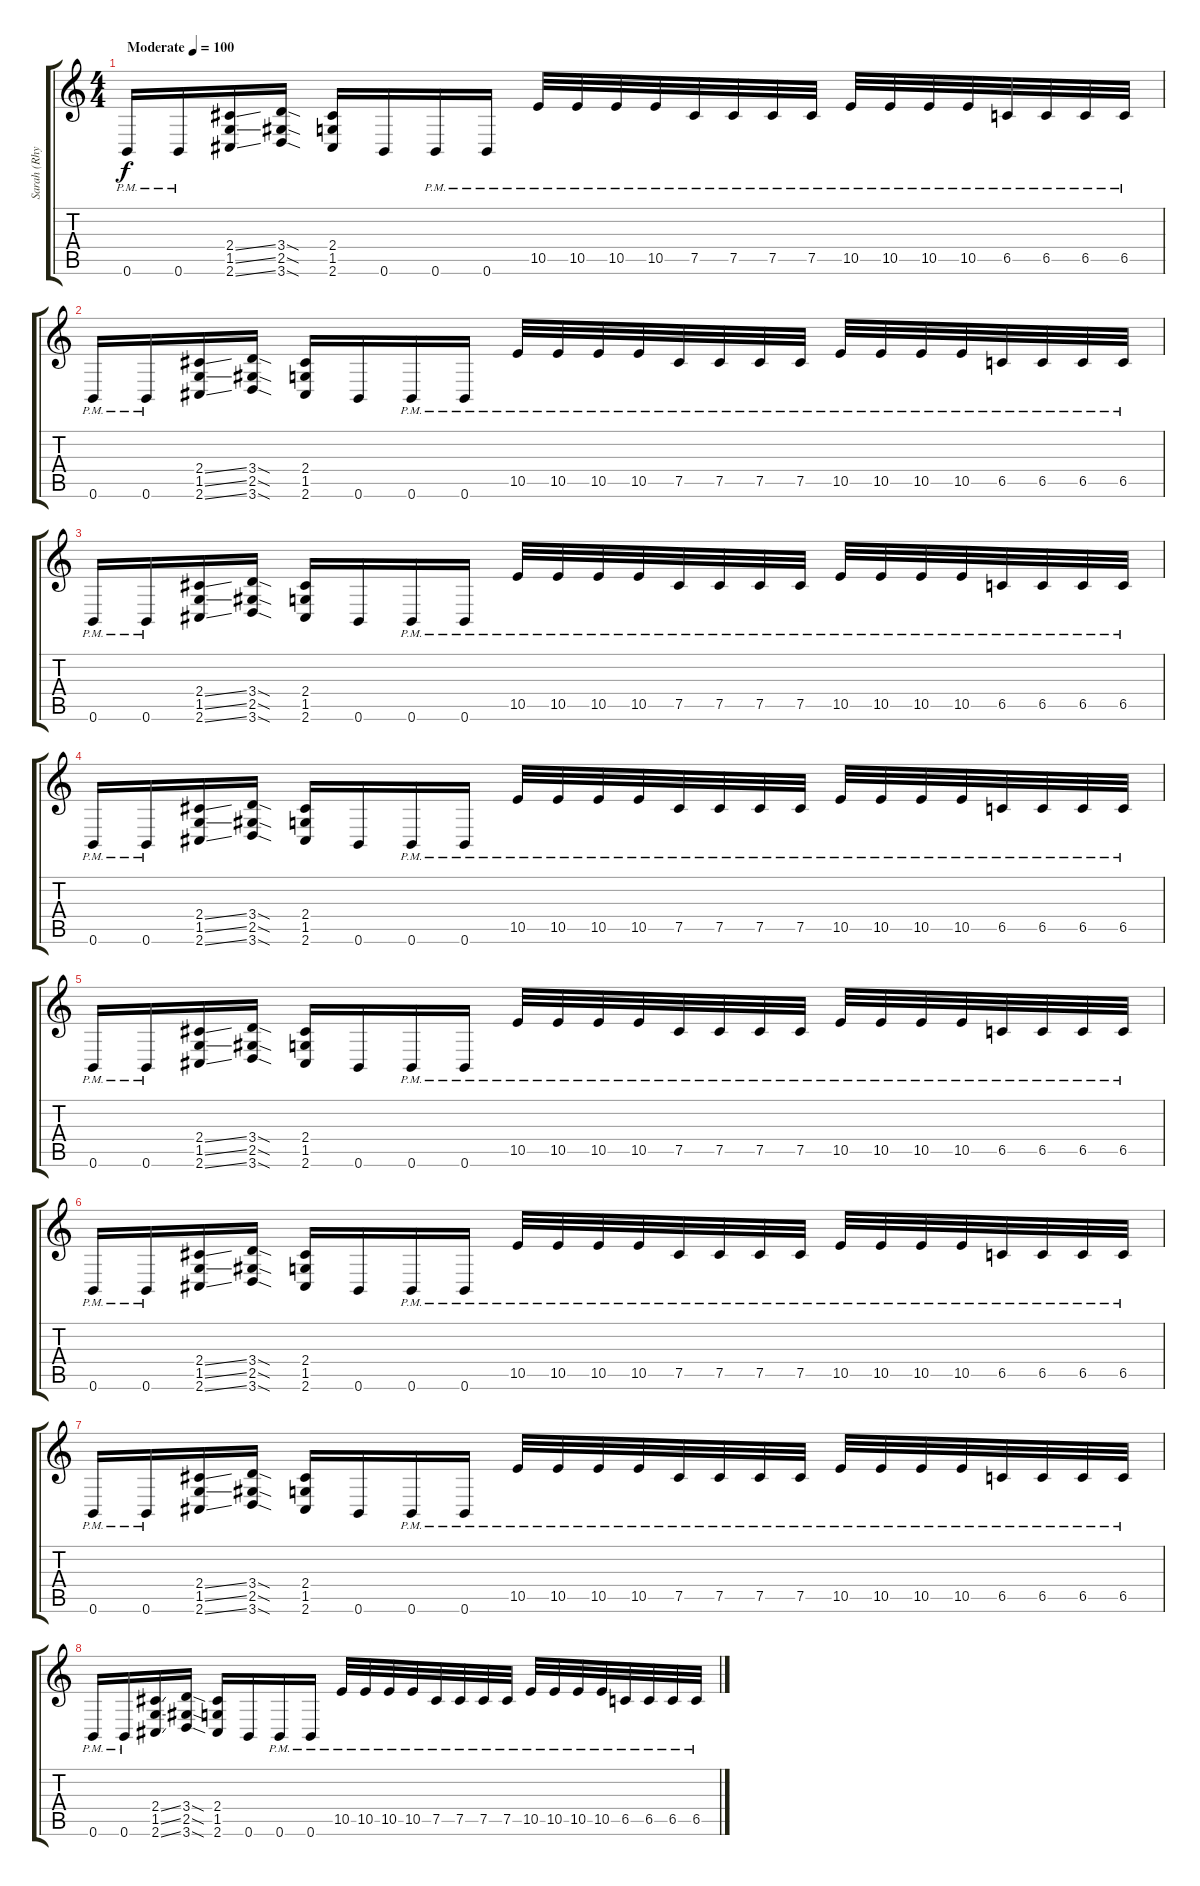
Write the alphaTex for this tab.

\track ("Sarah (Rhythm)" "Sarah (Rhy") {instrument distortionguitar}
\staff {score tabs}
\tuning (Db4 Ab3 E3 B2 Gb2 B1) {hide}
\ts (4 4)
\tempo (100 "Moderate")
\clef g2
\ks c
0.6{pm}.16{dy f instrument distortionguitar} 0.6{pm}.16 (2.4{ss} 1.5{ss} 2.6{ss}).16 (3.4{sod} 2.5{sod} 3.6{sod}).16 (2.4 1.5 2.6).16 0.6.16 0.6{pm}.16 0.6{pm}.16 10.5{pm}.32 10.5{pm}.32 10.5{pm}.32 10.5{pm}.32 7.5{pm}.32 7.5{pm}.32 7.5{pm}.32 7.5{pm}.32 10.5{pm}.32 10.5{pm}.32 10.5{pm}.32 10.5{pm}.32 6.5{pm}.32 6.5{pm}.32 6.5{pm}.32 6.5{pm}.32 |
0.6{pm}.16 0.6{pm}.16 (2.4{ss} 1.5{ss} 2.6{ss}).16 (3.4{sod} 2.5{sod} 3.6{sod}).16 (2.4 1.5 2.6).16 0.6.16 0.6{pm}.16 0.6{pm}.16 10.5{pm}.32 10.5{pm}.32 10.5{pm}.32 10.5{pm}.32 7.5{pm}.32 7.5{pm}.32 7.5{pm}.32 7.5{pm}.32 10.5{pm}.32 10.5{pm}.32 10.5{pm}.32 10.5{pm}.32 6.5{pm}.32 6.5{pm}.32 6.5{pm}.32 6.5{pm}.32 |
0.6{pm}.16 0.6{pm}.16 (2.4{ss} 1.5{ss} 2.6{ss}).16 (3.4{sod} 2.5{sod} 3.6{sod}).16 (2.4 1.5 2.6).16 0.6.16 0.6{pm}.16 0.6{pm}.16 10.5{pm}.32 10.5{pm}.32 10.5{pm}.32 10.5{pm}.32 7.5{pm}.32 7.5{pm}.32 7.5{pm}.32 7.5{pm}.32 10.5{pm}.32 10.5{pm}.32 10.5{pm}.32 10.5{pm}.32 6.5{pm}.32 6.5{pm}.32 6.5{pm}.32 6.5{pm}.32 |
0.6{pm}.16 0.6{pm}.16 (2.4{ss} 1.5{ss} 2.6{ss}).16 (3.4{sod} 2.5{sod} 3.6{sod}).16 (2.4 1.5 2.6).16 0.6.16 0.6{pm}.16 0.6{pm}.16 10.5{pm}.32 10.5{pm}.32 10.5{pm}.32 10.5{pm}.32 7.5{pm}.32 7.5{pm}.32 7.5{pm}.32 7.5{pm}.32 10.5{pm}.32 10.5{pm}.32 10.5{pm}.32 10.5{pm}.32 6.5{pm}.32 6.5{pm}.32 6.5{pm}.32 6.5{pm}.32 |
0.6{pm}.16 0.6{pm}.16 (2.4{ss} 1.5{ss} 2.6{ss}).16 (3.4{sod} 2.5{sod} 3.6{sod}).16 (2.4 1.5 2.6).16 0.6.16 0.6{pm}.16 0.6{pm}.16 10.5{pm}.32 10.5{pm}.32 10.5{pm}.32 10.5{pm}.32 7.5{pm}.32 7.5{pm}.32 7.5{pm}.32 7.5{pm}.32 10.5{pm}.32 10.5{pm}.32 10.5{pm}.32 10.5{pm}.32 6.5{pm}.32 6.5{pm}.32 6.5{pm}.32 6.5{pm}.32 |
0.6{pm}.16 0.6{pm}.16 (2.4{ss} 1.5{ss} 2.6{ss}).16 (3.4{sod} 2.5{sod} 3.6{sod}).16 (2.4 1.5 2.6).16 0.6.16 0.6{pm}.16 0.6{pm}.16 10.5{pm}.32 10.5{pm}.32 10.5{pm}.32 10.5{pm}.32 7.5{pm}.32 7.5{pm}.32 7.5{pm}.32 7.5{pm}.32 10.5{pm}.32 10.5{pm}.32 10.5{pm}.32 10.5{pm}.32 6.5{pm}.32 6.5{pm}.32 6.5{pm}.32 6.5{pm}.32 |
0.6{pm}.16 0.6{pm}.16 (2.4{ss} 1.5{ss} 2.6{ss}).16 (3.4{sod} 2.5{sod} 3.6{sod}).16 (2.4 1.5 2.6).16 0.6.16 0.6{pm}.16 0.6{pm}.16 10.5{pm}.32 10.5{pm}.32 10.5{pm}.32 10.5{pm}.32 7.5{pm}.32 7.5{pm}.32 7.5{pm}.32 7.5{pm}.32 10.5{pm}.32 10.5{pm}.32 10.5{pm}.32 10.5{pm}.32 6.5{pm}.32 6.5{pm}.32 6.5{pm}.32 6.5{pm}.32 |
0.6{pm}.16 0.6{pm}.16 (2.4{ss} 1.5{ss} 2.6{ss}).16 (3.4{sod} 2.5{sod} 3.6{sod}).16 (2.4 1.5 2.6).16 0.6.16 0.6{pm}.16 0.6{pm}.16 10.5{pm}.32 10.5{pm}.32 10.5{pm}.32 10.5{pm}.32 7.5{pm}.32 7.5{pm}.32 7.5{pm}.32 7.5{pm}.32 10.5{pm}.32 10.5{pm}.32 10.5{pm}.32 10.5{pm}.32 6.5{pm}.32 6.5{pm}.32 6.5{pm}.32 6.5{pm}.32
